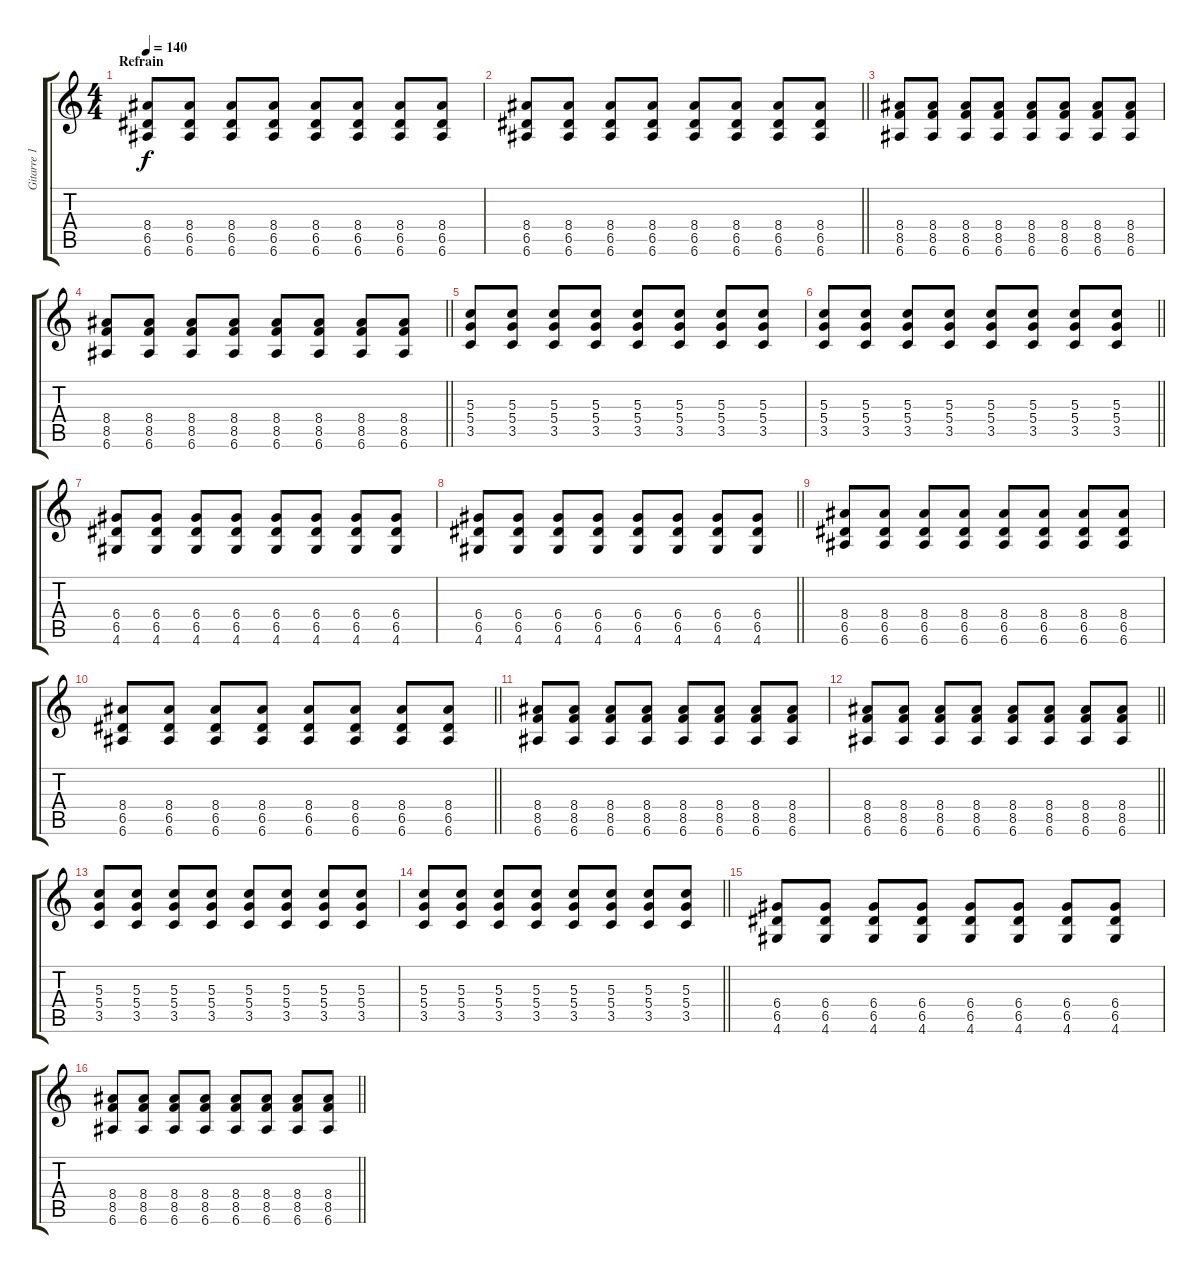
\track ("Gitarre 1" "Gitarre 1") {instrument distortionguitar}
\staff {score tabs}
\tuning (E4 B3 G3 D3 A2 E2) {hide}
\ts (4 4)
\section ("" "Refrain")
\tempo 140
\clef g2
\ks c
(8.4 6.5 6.6).8{dy f} (8.4 6.5 6.6).8 (8.4 6.5 6.6).8 (8.4 6.5 6.6).8 (8.4 6.5 6.6).8 (8.4 6.5 6.6).8 (8.4 6.5 6.6).8 (8.4 6.5 6.6).8 |
\barLineRight lightlight
(8.4 6.5 6.6).8 (8.4 6.5 6.6).8 (8.4 6.5 6.6).8 (8.4 6.5 6.6).8 (8.4 6.5 6.6).8 (8.4 6.5 6.6).8 (8.4 6.5 6.6).8 (8.4 6.5 6.6).8 |
(8.4 8.5 6.6).8 (8.4 8.5 6.6).8 (8.4 8.5 6.6).8 (8.4 8.5 6.6).8 (8.4 8.5 6.6).8 (8.4 8.5 6.6).8 (8.4 8.5 6.6).8 (8.4 8.5 6.6).8 |
\barLineRight lightlight
(8.4 8.5 6.6).8 (8.4 8.5 6.6).8 (8.4 8.5 6.6).8 (8.4 8.5 6.6).8 (8.4 8.5 6.6).8 (8.4 8.5 6.6).8 (8.4 8.5 6.6).8 (8.4 8.5 6.6).8 |
(5.3 5.4 3.5).8 (5.3 5.4 3.5).8 (5.3 5.4 3.5).8 (5.3 5.4 3.5).8 (5.3 5.4 3.5).8 (5.3 5.4 3.5).8 (5.3 5.4 3.5).8 (5.3 5.4 3.5).8 |
\barLineRight lightlight
(5.3 5.4 3.5).8 (5.3 5.4 3.5).8 (5.3 5.4 3.5).8 (5.3 5.4 3.5).8 (5.3 5.4 3.5).8 (5.3 5.4 3.5).8 (5.3 5.4 3.5).8 (5.3 5.4 3.5).8 |
(6.4 6.5 4.6).8 (6.4 6.5 4.6).8 (6.4 6.5 4.6).8 (6.4 6.5 4.6).8 (6.4 6.5 4.6).8 (6.4 6.5 4.6).8 (6.4 6.5 4.6).8 (6.4 6.5 4.6).8 |
\barLineRight lightlight
(6.4 6.5 4.6).8 (6.4 6.5 4.6).8 (6.4 6.5 4.6).8 (6.4 6.5 4.6).8 (6.4 6.5 4.6).8 (6.4 6.5 4.6).8 (6.4 6.5 4.6).8 (6.4 6.5 4.6).8 |
(8.4 6.5 6.6).8 (8.4 6.5 6.6).8 (8.4 6.5 6.6).8 (8.4 6.5 6.6).8 (8.4 6.5 6.6).8 (8.4 6.5 6.6).8 (8.4 6.5 6.6).8 (8.4 6.5 6.6).8 |
\barLineRight lightlight
(8.4 6.5 6.6).8 (8.4 6.5 6.6).8 (8.4 6.5 6.6).8 (8.4 6.5 6.6).8 (8.4 6.5 6.6).8 (8.4 6.5 6.6).8 (8.4 6.5 6.6).8 (8.4 6.5 6.6).8 |
(8.4 8.5 6.6).8 (8.4 8.5 6.6).8 (8.4 8.5 6.6).8 (8.4 8.5 6.6).8 (8.4 8.5 6.6).8 (8.4 8.5 6.6).8 (8.4 8.5 6.6).8 (8.4 8.5 6.6).8 |
\barLineRight lightlight
(8.4 8.5 6.6).8 (8.4 8.5 6.6).8 (8.4 8.5 6.6).8 (8.4 8.5 6.6).8 (8.4 8.5 6.6).8 (8.4 8.5 6.6).8 (8.4 8.5 6.6).8 (8.4 8.5 6.6).8 |
(5.3 5.4 3.5).8 (5.3 5.4 3.5).8 (5.3 5.4 3.5).8 (5.3 5.4 3.5).8 (5.3 5.4 3.5).8 (5.3 5.4 3.5).8 (5.3 5.4 3.5).8 (5.3 5.4 3.5).8 |
\barLineRight lightlight
(5.3 5.4 3.5).8 (5.3 5.4 3.5).8 (5.3 5.4 3.5).8 (5.3 5.4 3.5).8 (5.3 5.4 3.5).8 (5.3 5.4 3.5).8 (5.3 5.4 3.5).8 (5.3 5.4 3.5).8 |
(6.4 6.5 4.6).8 (6.4 6.5 4.6).8 (6.4 6.5 4.6).8 (6.4 6.5 4.6).8 (6.4 6.5 4.6).8 (6.4 6.5 4.6).8 (6.4 6.5 4.6).8 (6.4 6.5 4.6).8 |
\barLineRight lightlight
(8.4 8.5 6.6).8 (8.4 8.5 6.6).8 (8.4 8.5 6.6).8 (8.4 8.5 6.6).8 (8.4 8.5 6.6).8 (8.4 8.5 6.6).8 (8.4 8.5 6.6).8 (8.4 8.5 6.6).8
